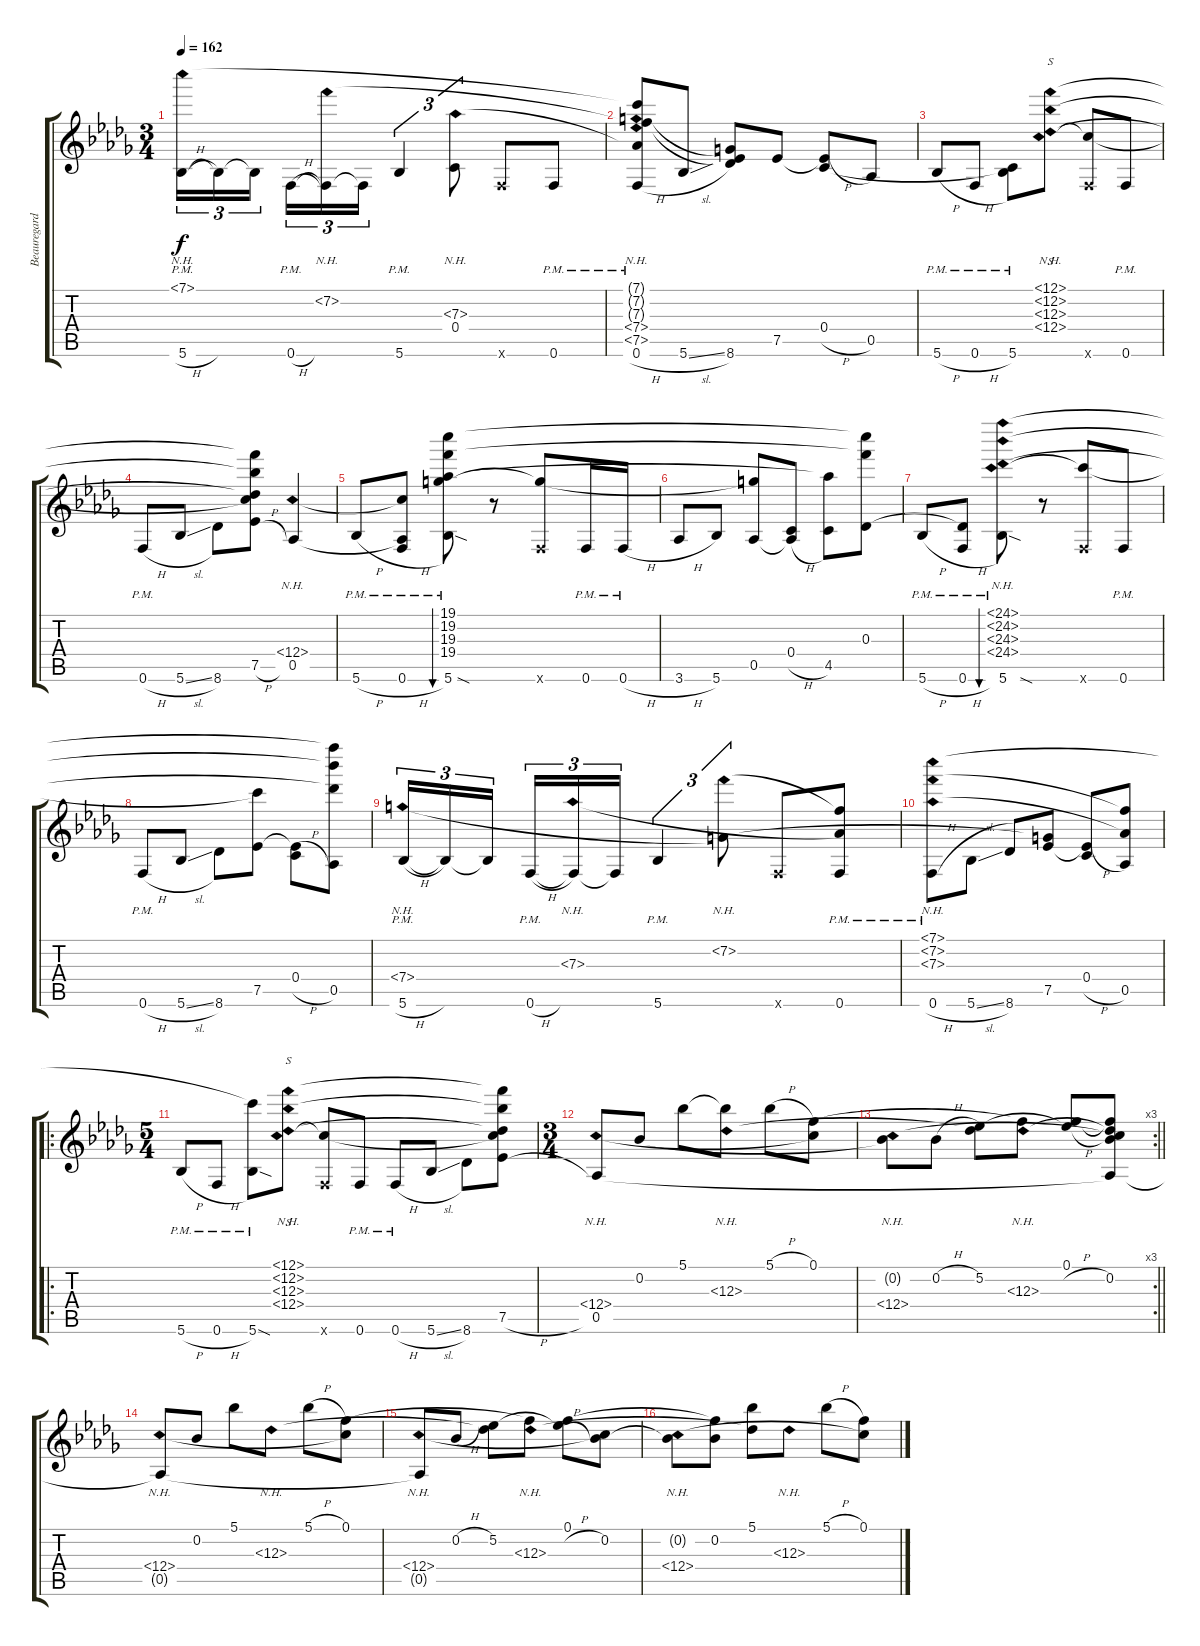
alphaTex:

\track ("Beauregard SJ guitar" "Beauregard") {instrument acousticguitarsteel}
\staff {score tabs}
\tuning (F4 Bb3 Db3 C3 Ab2 F2) {hide}
\ts (3 4)
\tempo 162
\clef g2
\ks bbminor
(7.1{nh} 5.6{h pm}).16{tu (3 2) dy f} 5.6{t}.16{tu (3 2)} 5.6{t}.16{tu (3 2) beam splitsecondary} 0.6{h pm}.16{tu (3 2)} (7.2{nh} 0.6{t}).16{tu (3 2)} 0.6{t}.16{tu (3 2)} 5.6{pm}.4{tu (3 2)} (7.3{nh} 0.4{t}).8{tu (3 2)} 0.6{x}.8 0.6{pm}.8 |
(7.1{t} 7.2{t} 7.3{t} 7.4{nh} 7.5{nh} 0.6{h pm}).8 5.6{sl}.8 (7.4{t} 7.5{t} 8.6).8 7.5.8 (0.4 7.5{h t}).8 0.5.8 |
5.6{h pm}.8 0.6{h pm}.8 (0.4{t} 5.6{pm}).8 (12.1{nh} 12.2{nh} 12.3{nh} 12.4{nh}).8{s} (12.4{t} 0.6{x}).8 0.6{pm}.8 |
0.6{h pm}.8 5.6{sl}.8 8.6.8 (12.1{t} 12.2{t} 12.3{t} 12.4{t} 7.5{h}).8 (12.4{nh} 0.5).4 |
5.6{h pm}.8 (12.4{t} 0.5{t} 0.6{h pm}).8 (19.1 19.2 19.3 19.4 5.6{sod pm}).8{bu 240} r.8 (19.4{t} 0.6{x}).8 0.6{pm}.16 0.6{h pm}.16 |
3.6{h}.8 5.6.8 (19.4{t} 0.5).8 (0.4 0.5{h t}).8 (19.3{t} 4.5).8 (19.1{t} 19.2{t} 0.3).8 |
5.6{h pm}.8 (0.3{t} 0.6{h pm}).8 (24.1{nh} 24.2{nh} 24.3{nh} 24.4{nh} 5.6{sod pm}).8{bu 240} r.8 (24.4{t} 0.6{x}).8 0.6{pm}.8 |
0.6{h pm}.8 5.6{sl}.8 8.6.8 (24.4{t} 7.5).8 (0.4 7.5{h t}).8 (24.1{t} 24.2{t} 24.3{t} 0.5).8 |
(7.4{nh} 5.6{h pm}).16{tu (3 2)} 5.6{t}.16{tu (3 2)} 5.6{t}.16{tu (3 2) beam splitsecondary} 0.6{h pm}.16{tu (3 2)} (7.3{nh} 0.6{t}).16{tu (3 2)} 0.6{t}.16{tu (3 2)} 5.6{pm}.4{tu (3 2)} (7.2{nh} 7.4{t}).8{tu (3 2)} 0.6{x}.8 (7.2{t} 7.3{t} 0.6{pm}).8 |
(7.1{nh} 7.2{nh} 7.3{nh} 0.6{h pm}).8 5.6{sl}.8 8.6.8 (7.4{t} 7.5).8 (0.4 7.5{h t}).8 (7.2{t} 7.3{t} 0.5).8 |
\ro
\ts (5 4)
5.6{h pm}.8 0.6{h pm}.8 (7.1{t} 5.6{sod pm}).8 (12.1{nh} 12.2{nh} 12.3{nh} 12.4{nh}).8{s} (12.4{t} 0.6{x}).8 0.6{pm}.8 0.6{h pm}.8 5.6{sl}.8 8.6.8 (12.1{t} 12.2{t} 12.3{t} 12.4{t} 7.5{h}).8 |
\ts (3 4)
(12.4{nh} 0.5).8 0.2.8 5.1.8 (5.1{t} 12.3{nh}).8 5.1{h}.8 (0.1 12.4{t}).8 |
\rc 3
\barLineRight lightlight
(0.2{t} 12.4{nh}).8 0.2{h}.8 (5.2 12.3{t}).8 (0.1{t} 12.3{nh}).8 (0.1 5.2{h t}).8 (0.1{t} 0.2 12.3{t} 12.4{t} 0.5{t}).8 |
(12.4{nh} 0.5{t}).8 0.2.8 5.1.8 12.3{nh}.8 5.1{h}.8 (0.1 12.4{t}).8 |
(12.4{nh} 0.5{t}).8 0.2{h}.8 (5.2 12.3{t}).8 (0.1{t} 12.3{nh}).8 (0.1 5.2{h t}).8 (0.2 12.4{t}).8 |
(0.2{t} 12.4{nh}).8 (0.1{t} 0.2).8 (5.1 12.3{t}).8 12.3{nh}.8 5.1{h}.8 (0.1 12.4{t}).8
